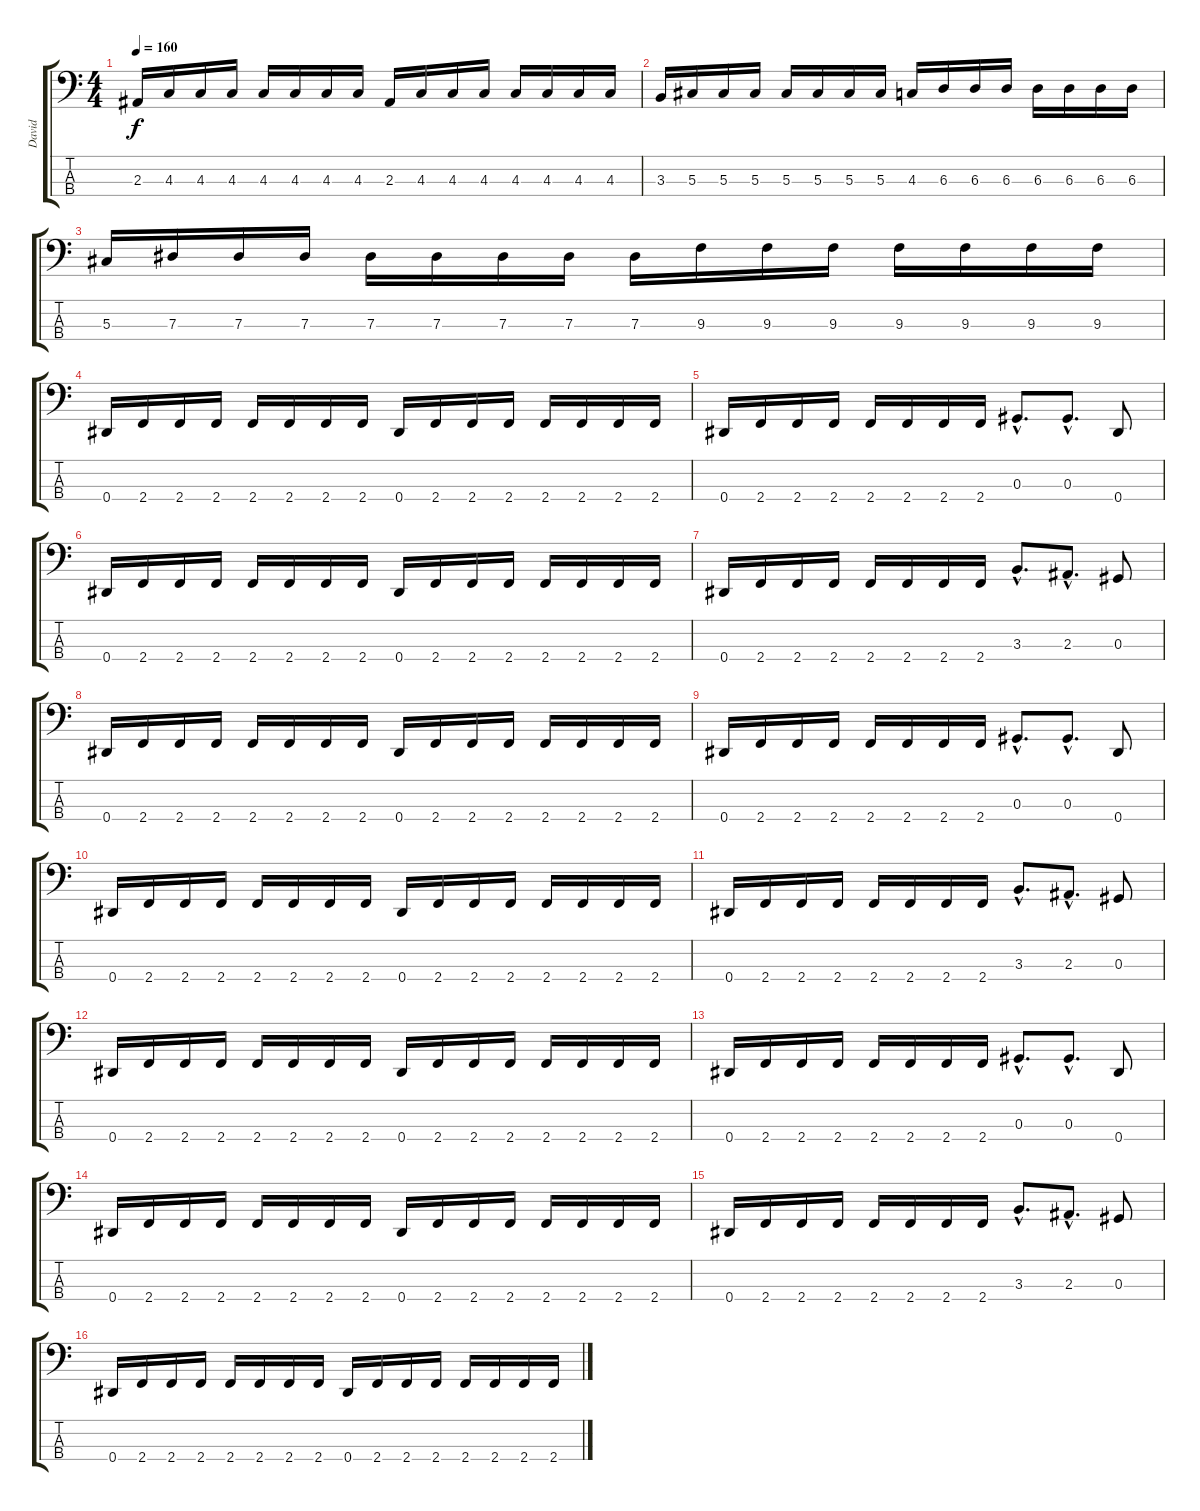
\track ("David" "David") {instrument electricbasspick}
\staff {score tabs}
\tuning (Gb2 Db2 Ab1 Eb1) {hide}
\ts (4 4)
\tempo 160
\clef f4
\ks c
2.3.16{dy f} 4.3.16 4.3.16 4.3.16 4.3.16 4.3.16 4.3.16 4.3.16 2.3.16 4.3.16 4.3.16 4.3.16 4.3.16 4.3.16 4.3.16 4.3.16 |
3.3.16 5.3.16 5.3.16 5.3.16 5.3.16 5.3.16 5.3.16 5.3.16 4.3.16 6.3.16 6.3.16 6.3.16 6.3.16 6.3.16 6.3.16 6.3.16 |
5.3.16 7.3.16 7.3.16 7.3.16 7.3.16 7.3.16 7.3.16 7.3.16 7.3.16 9.3.16 9.3.16 9.3.16 9.3.16 9.3.16 9.3.16 9.3.16 |
0.4.16 2.4.16 2.4.16 2.4.16 2.4.16 2.4.16 2.4.16 2.4.16 0.4.16 2.4.16 2.4.16 2.4.16 2.4.16 2.4.16 2.4.16 2.4.16 |
0.4.16 2.4.16 2.4.16 2.4.16 2.4.16 2.4.16 2.4.16 2.4.16 0.3{hac}.8{d} 0.3{hac}.8{d} 0.4.8 |
0.4.16 2.4.16 2.4.16 2.4.16 2.4.16 2.4.16 2.4.16 2.4.16 0.4.16 2.4.16 2.4.16 2.4.16 2.4.16 2.4.16 2.4.16 2.4.16 |
0.4.16 2.4.16 2.4.16 2.4.16 2.4.16 2.4.16 2.4.16 2.4.16 3.3{hac}.8{d} 2.3{hac}.8{d} 0.3.8 |
0.4.16 2.4.16 2.4.16 2.4.16 2.4.16 2.4.16 2.4.16 2.4.16 0.4.16 2.4.16 2.4.16 2.4.16 2.4.16 2.4.16 2.4.16 2.4.16 |
0.4.16 2.4.16 2.4.16 2.4.16 2.4.16 2.4.16 2.4.16 2.4.16 0.3{hac}.8{d} 0.3{hac}.8{d} 0.4.8 |
0.4.16 2.4.16 2.4.16 2.4.16 2.4.16 2.4.16 2.4.16 2.4.16 0.4.16 2.4.16 2.4.16 2.4.16 2.4.16 2.4.16 2.4.16 2.4.16 |
0.4.16 2.4.16 2.4.16 2.4.16 2.4.16 2.4.16 2.4.16 2.4.16 3.3{hac}.8{d} 2.3{hac}.8{d} 0.3.8 |
0.4.16 2.4.16 2.4.16 2.4.16 2.4.16 2.4.16 2.4.16 2.4.16 0.4.16 2.4.16 2.4.16 2.4.16 2.4.16 2.4.16 2.4.16 2.4.16 |
0.4.16 2.4.16 2.4.16 2.4.16 2.4.16 2.4.16 2.4.16 2.4.16 0.3{hac}.8{d} 0.3{hac}.8{d} 0.4.8 |
0.4.16 2.4.16 2.4.16 2.4.16 2.4.16 2.4.16 2.4.16 2.4.16 0.4.16 2.4.16 2.4.16 2.4.16 2.4.16 2.4.16 2.4.16 2.4.16 |
0.4.16 2.4.16 2.4.16 2.4.16 2.4.16 2.4.16 2.4.16 2.4.16 3.3{hac}.8{d} 2.3{hac}.8{d} 0.3.8 |
0.4.16 2.4.16 2.4.16 2.4.16 2.4.16 2.4.16 2.4.16 2.4.16 0.4.16 2.4.16 2.4.16 2.4.16 2.4.16 2.4.16 2.4.16 2.4.16
